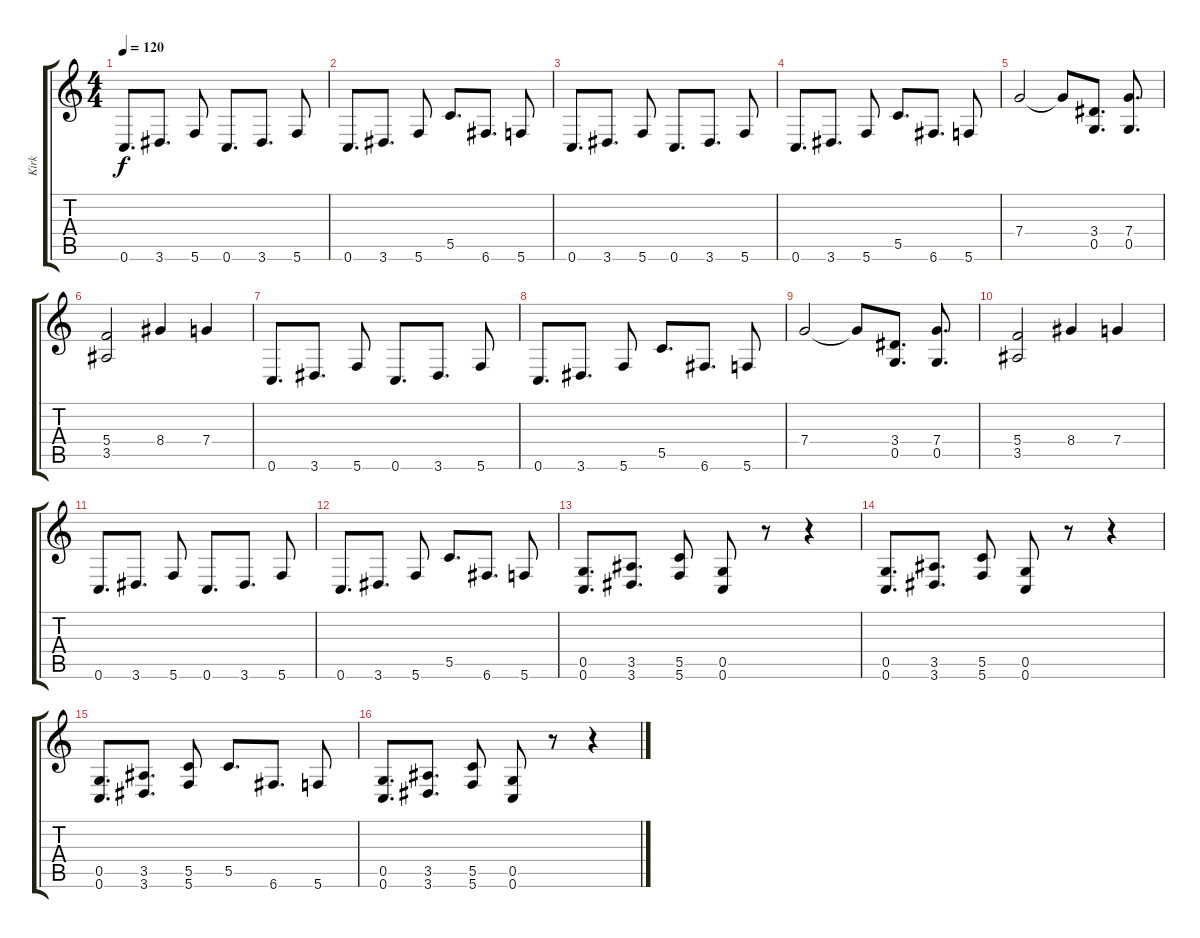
\track ("Kirk" "Kirk") {instrument overdrivenguitar}
\staff {score tabs}
\tuning (D4 A3 F3 C3 G2 C2) {hide}
\ts (4 4)
\tempo 120
\clef g2
\ks c
0.6.8{d dy f} 3.6.8{d} 5.6.8 0.6.8{d} 3.6.8{d} 5.6.8 |
0.6.8{d} 3.6.8{d} 5.6.8 5.5.8{d} 6.6.8{d} 5.6.8 |
0.6.8{d} 3.6.8{d} 5.6.8 0.6.8{d} 3.6.8{d} 5.6.8 |
0.6.8{d} 3.6.8{d} 5.6.8 5.5.8{d} 6.6.8{d} 5.6.8 |
7.4.2{instrument electricguitarclean} 7.4{t}.8 (3.4 0.5).8{d} (7.4 0.5).8{d} |
(5.4 3.5).2 8.4.4 7.4.4 |
0.6.8{d} 3.6.8{d} 5.6.8 0.6.8{d} 3.6.8{d} 5.6.8 |
0.6.8{d} 3.6.8{d} 5.6.8 5.5.8{d} 6.6.8{d} 5.6.8 |
7.4.2{instrument electricguitarclean} 7.4{t}.8 (3.4 0.5).8{d} (7.4 0.5).8{d} |
(5.4 3.5).2 8.4.4 7.4.4 |
0.6.8{d} 3.6.8{d} 5.6.8 0.6.8{d} 3.6.8{d} 5.6.8 |
0.6.8{d} 3.6.8{d} 5.6.8 5.5.8{d} 6.6.8{d} 5.6.8 |
(0.5 0.6).8{d instrument overdrivenguitar} (3.5 3.6).8{d} (5.5 5.6).8 (0.5 0.6).8 r.8 r.4 |
(0.5 0.6).8{d} (3.5 3.6).8{d} (5.5 5.6).8 (0.5 0.6).8 r.8 r.4 |
(0.5 0.6).8{d} (3.5 3.6).8{d} (5.5 5.6).8 5.5.8{d} 6.6.8{d} 5.6.8 |
(0.5 0.6).8{d} (3.5 3.6).8{d} (5.5 5.6).8 (0.5 0.6).8 r.8 r.4
